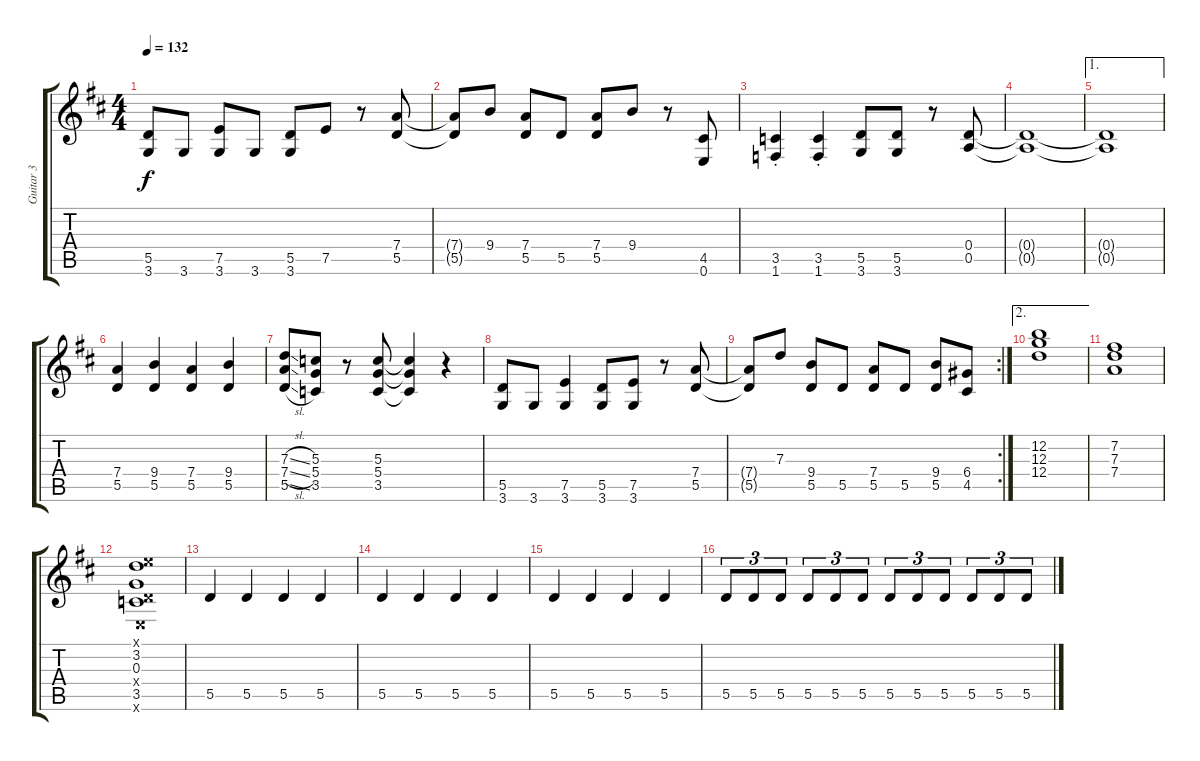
\track ("Guitar 3" "Guitar 3") {instrument distortionguitar}
\staff {score tabs}
\tuning (E4 B3 G3 D3 A2 E2) {hide}
\ts (4 4)
\tempo 132
\clef g2
\ks d
(5.5 3.6).8{dy f} 3.6.8 (7.5 3.6).8 3.6.8 (5.5 3.6).8 7.5.8 r.8 (7.4 5.5).8 |
(7.4{t} 5.5{t}).8 9.4.8 (7.4 5.5).8 5.5.8 (7.4 5.5).8 9.4.8 r.8 (4.5 0.6).8 |
(3.5{st} 1.6).4 (3.5 1.6{st}).4 (5.5 3.6).8 (5.5 3.6).8 r.8 (0.4 0.5).8 |
(0.4{t} 0.5{t}).1 |
\ae 1
(0.4{t} 0.5{t}).1 |
(7.4 5.5).4 (9.4 5.5).4 (7.4 5.5).4 (9.4 5.5).4 |
(7.3{sl} 7.4{sl} 5.5{sl}).8 (5.3 5.4 3.5).8 r.8 (5.3 5.4 3.5).8 (5.3{t} 5.4{t} 3.5{t}).4 r.4 |
(5.5 3.6).8 3.6.8 (7.5 3.6).4 (5.5 3.6).8 (7.5 3.6).8 r.8 (7.4 5.5).8 |
\rc 2
(7.4{t} 5.5{t}).8 7.3.8 (9.4 5.5).8 5.5.8 (7.4 5.5).8 5.5.8 (9.4 5.5).8 (6.4 4.5).8 |
\ae 2
(12.2 12.3 12.4).1 |
(7.2 7.3 7.4).1 |
(0.1{x} 3.2 0.3 0.4{x} 3.5 0.6{x}).1 |
5.5.4 5.5.4 5.5.4 5.5.4 |
5.5.4 5.5.4 5.5.4 5.5.4 |
5.5.4 5.5.4 5.5.4 5.5.4 |
5.5.8{tu (3 2)} 5.5.8{tu (3 2)} 5.5.8{tu (3 2)} 5.5.8{tu (3 2)} 5.5.8{tu (3 2)} 5.5.8{tu (3 2)} 5.5.8{tu (3 2)} 5.5.8{tu (3 2)} 5.5.8{tu (3 2)} 5.5.8{tu (3 2)} 5.5.8{tu (3 2)} 5.5.8{tu (3 2)}
